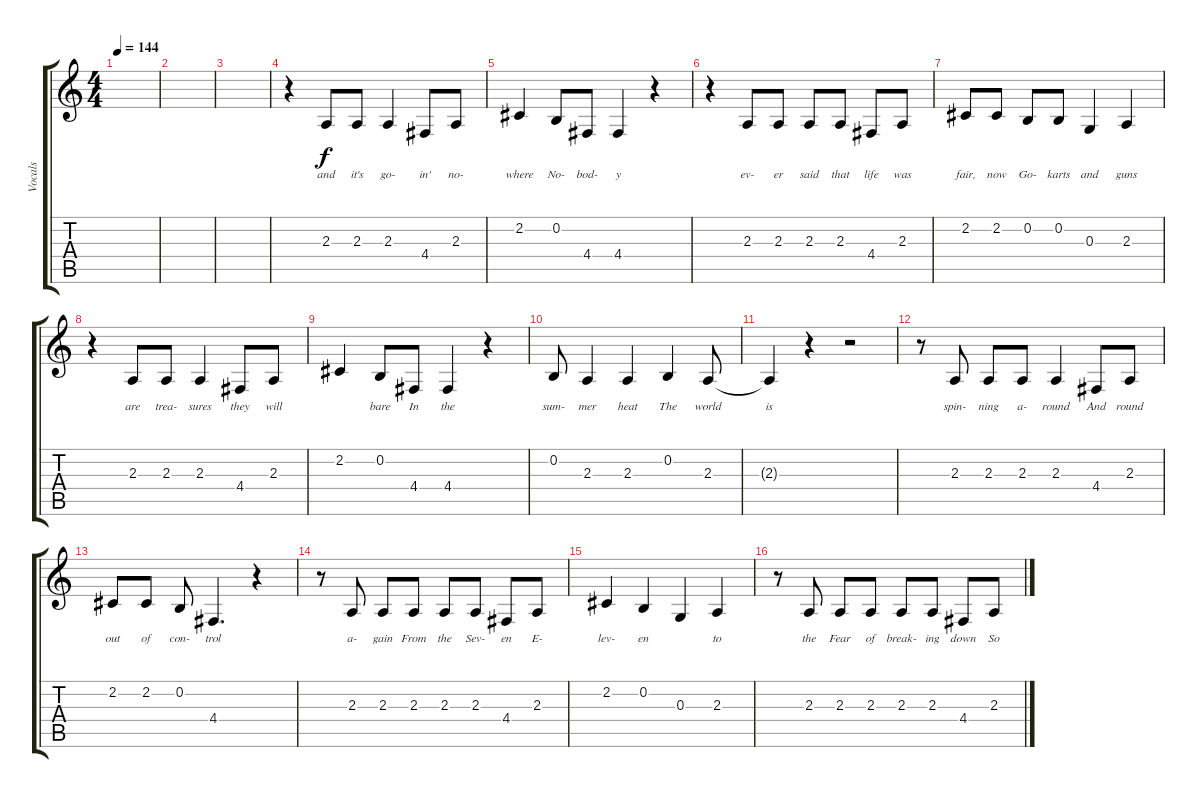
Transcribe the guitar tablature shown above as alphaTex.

\track ("Vocals" "Vocals") {instrument clarinet}
\staff {score tabs}
\tuning (E4 B3 G3 D3 A2 E2) {hide}
\ts (4 4)
\tempo 144
\clef g2
\ks c
|
|
|
r.4 2.3.8{lyrics (0 "and") lyrics (1 "") lyrics (2 "") lyrics (3 "") lyrics (4 "")} 2.3.8{lyrics (0 "it's") lyrics (1 "") lyrics (2 "") lyrics (3 "") lyrics (4 "")} 2.3.4{lyrics (0 "go-") lyrics (1 "") lyrics (2 "") lyrics (3 "") lyrics (4 "")} 4.4.8{lyrics (0 "in'") lyrics (1 "") lyrics (2 "") lyrics (3 "") lyrics (4 "")} 2.3.8{lyrics (0 "no-") lyrics (1 "") lyrics (2 "") lyrics (3 "") lyrics (4 "")} |
2.2.4{lyrics (0 "where") lyrics (1 "") lyrics (2 "") lyrics (3 "") lyrics (4 "")} 0.2.8{lyrics (0 "No-") lyrics (1 "") lyrics (2 "") lyrics (3 "") lyrics (4 "")} 4.4.8{lyrics (0 "bod-") lyrics (1 "") lyrics (2 "") lyrics (3 "") lyrics (4 "")} 4.4.4{lyrics (0 "y") lyrics (1 "") lyrics (2 "") lyrics (3 "") lyrics (4 "")} r.4 |
r.4 2.3.8{lyrics (0 "ev-") lyrics (1 "") lyrics (2 "") lyrics (3 "") lyrics (4 "")} 2.3.8{lyrics (0 "er") lyrics (1 "") lyrics (2 "") lyrics (3 "") lyrics (4 "")} 2.3.8{lyrics (0 "said") lyrics (1 "") lyrics (2 "") lyrics (3 "") lyrics (4 "")} 2.3.8{lyrics (0 "that") lyrics (1 "") lyrics (2 "") lyrics (3 "") lyrics (4 "")} 4.4.8{lyrics (0 "life") lyrics (1 "") lyrics (2 "") lyrics (3 "") lyrics (4 "")} 2.3.8{lyrics (0 "was") lyrics (1 "") lyrics (2 "") lyrics (3 "") lyrics (4 "")} |
2.2.8{lyrics (0 "fair,") lyrics (1 "") lyrics (2 "") lyrics (3 "") lyrics (4 "")} 2.2.8{lyrics (0 "now") lyrics (1 "") lyrics (2 "") lyrics (3 "") lyrics (4 "")} 0.2.8{lyrics (0 "Go-") lyrics (1 "") lyrics (2 "") lyrics (3 "") lyrics (4 "")} 0.2.8{lyrics (0 "karts") lyrics (1 "") lyrics (2 "") lyrics (3 "") lyrics (4 "")} 0.3.4{lyrics (0 "and") lyrics (1 "") lyrics (2 "") lyrics (3 "") lyrics (4 "")} 2.3.4{lyrics (0 "guns") lyrics (1 "") lyrics (2 "") lyrics (3 "") lyrics (4 "")} |
r.4 2.3.8{lyrics (0 "are") lyrics (1 "") lyrics (2 "") lyrics (3 "") lyrics (4 "")} 2.3.8{lyrics (0 "trea-") lyrics (1 "") lyrics (2 "") lyrics (3 "") lyrics (4 "")} 2.3.4{lyrics (0 "sures") lyrics (1 "") lyrics (2 "") lyrics (3 "") lyrics (4 "")} 4.4.8{lyrics (0 "they") lyrics (1 "") lyrics (2 "") lyrics (3 "") lyrics (4 "")} 2.3.8{lyrics (0 "will") lyrics (1 "") lyrics (2 "") lyrics (3 "") lyrics (4 "")} |
2.2.4{lyrics (0 "") lyrics (1 "") lyrics (2 "") lyrics (3 "") lyrics (4 "")} 0.2.8{lyrics (0 "bare") lyrics (1 "") lyrics (2 "") lyrics (3 "") lyrics (4 "")} 4.4.8{lyrics (0 "In") lyrics (1 "") lyrics (2 "") lyrics (3 "") lyrics (4 "")} 4.4.4{lyrics (0 "the") lyrics (1 "") lyrics (2 "") lyrics (3 "") lyrics (4 "")} r.4 |
0.2.8{lyrics (0 "sum-") lyrics (1 "") lyrics (2 "") lyrics (3 "") lyrics (4 "")} 2.3.4{lyrics (0 "mer") lyrics (1 "") lyrics (2 "") lyrics (3 "") lyrics (4 "")} 2.3.4{lyrics (0 "heat") lyrics (1 "") lyrics (2 "") lyrics (3 "") lyrics (4 "")} 0.2.4{lyrics (0 "The") lyrics (1 "") lyrics (2 "") lyrics (3 "") lyrics (4 "")} 2.3.8{lyrics (0 "world") lyrics (1 "") lyrics (2 "") lyrics (3 "") lyrics (4 "")} |
2.3{t}.4{lyrics (0 "is") lyrics (1 "") lyrics (2 "") lyrics (3 "") lyrics (4 "")} r.4 r.2 |
r.8 2.3.8{lyrics (0 "spin-") lyrics (1 "") lyrics (2 "") lyrics (3 "") lyrics (4 "")} 2.3.8{lyrics (0 "ning") lyrics (1 "") lyrics (2 "") lyrics (3 "") lyrics (4 "")} 2.3.8{lyrics (0 "a-") lyrics (1 "") lyrics (2 "") lyrics (3 "") lyrics (4 "")} 2.3.4{lyrics (0 "round") lyrics (1 "") lyrics (2 "") lyrics (3 "") lyrics (4 "")} 4.4.8{lyrics (0 "And") lyrics (1 "") lyrics (2 "") lyrics (3 "") lyrics (4 "")} 2.3.8{lyrics (0 "round") lyrics (1 "") lyrics (2 "") lyrics (3 "") lyrics (4 "")} |
2.2.8{lyrics (0 "out") lyrics (1 "") lyrics (2 "") lyrics (3 "") lyrics (4 "")} 2.2.8{lyrics (0 "of") lyrics (1 "") lyrics (2 "") lyrics (3 "") lyrics (4 "")} 0.2.8{lyrics (0 "con-") lyrics (1 "") lyrics (2 "") lyrics (3 "") lyrics (4 "")} 4.4.4{d lyrics (0 "trol") lyrics (1 "") lyrics (2 "") lyrics (3 "") lyrics (4 "")} r.4 |
r.8 2.3.8{lyrics (0 "a-") lyrics (1 "") lyrics (2 "") lyrics (3 "") lyrics (4 "")} 2.3.8{lyrics (0 "gain") lyrics (1 "") lyrics (2 "") lyrics (3 "") lyrics (4 "")} 2.3.8{lyrics (0 "From") lyrics (1 "") lyrics (2 "") lyrics (3 "") lyrics (4 "")} 2.3.8{lyrics (0 "the") lyrics (1 "") lyrics (2 "") lyrics (3 "") lyrics (4 "")} 2.3.8{lyrics (0 "Sev-") lyrics (1 "") lyrics (2 "") lyrics (3 "") lyrics (4 "")} 4.4.8{lyrics (0 "en") lyrics (1 "") lyrics (2 "") lyrics (3 "") lyrics (4 "")} 2.3.8{lyrics (0 "E-") lyrics (1 "") lyrics (2 "") lyrics (3 "") lyrics (4 "")} |
2.2.4{lyrics (0 "lev-") lyrics (1 "") lyrics (2 "") lyrics (3 "") lyrics (4 "")} 0.2.4{lyrics (0 "en") lyrics (1 "") lyrics (2 "") lyrics (3 "") lyrics (4 "")} 0.3.4{lyrics (0 "") lyrics (1 "") lyrics (2 "") lyrics (3 "") lyrics (4 "")} 2.3.4{lyrics (0 "to") lyrics (1 "") lyrics (2 "") lyrics (3 "") lyrics (4 "")} |
r.8 2.3.8{lyrics (0 "the") lyrics (1 "") lyrics (2 "") lyrics (3 "") lyrics (4 "")} 2.3.8{lyrics (0 "Fear") lyrics (1 "") lyrics (2 "") lyrics (3 "") lyrics (4 "")} 2.3.8{lyrics (0 "of") lyrics (1 "") lyrics (2 "") lyrics (3 "") lyrics (4 "")} 2.3.8{lyrics (0 "break-") lyrics (1 "") lyrics (2 "") lyrics (3 "") lyrics (4 "")} 2.3.8{lyrics (0 "ing") lyrics (1 "") lyrics (2 "") lyrics (3 "") lyrics (4 "")} 4.4.8{lyrics (0 "down") lyrics (1 "") lyrics (2 "") lyrics (3 "") lyrics (4 "")} 2.3.8{lyrics (0 "So") lyrics (1 "") lyrics (2 "") lyrics (3 "") lyrics (4 "")}
